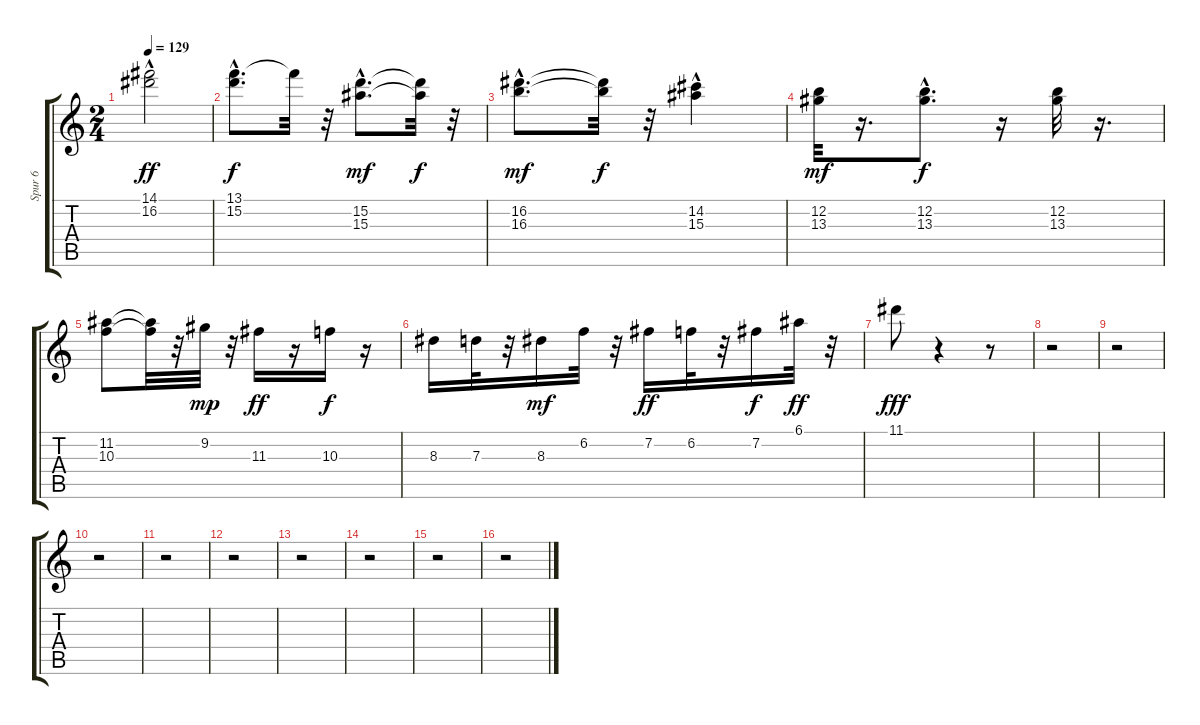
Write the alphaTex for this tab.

\track ("Spur 6" "Spur 6") {instrument distortionguitar}
\staff {score tabs}
\tuning (E4 B3 G3 D3 A2 E2) {hide}
\ts (2 4)
\tempo 129
\clef g2
\ks c
(14.1 16.2{hac}).2{dy ff} |
(13.1{hac} 15.2{hac}).8{d dy f} 13.1{t}.32 r.32 (15.2{hac} 15.3{hac}).8{d dy mf} (15.2{t} 15.3{t}).32{dy f} r.32 |
(16.2{hac} 16.3{hac}).8{d dy mf} (16.2{t} 16.3{t}).32{dy f} r.32 (14.2 15.3{hac}).4 |
(12.2 13.3).32{dy mf} r.16{d} (12.2{hac} 13.3{hac}).8{d dy f} r.16 (12.2 13.3).32 r.16{d} |
(11.2 10.3).8 (11.2{t} 10.3{t}).32 r.32 9.2.32{dy mp} r.32 11.3.16{dy ff} r.16 10.3.16{dy f} r.16 |
8.3.16 7.3.32 r.32 8.3.16{dy mf} 6.2.32 r.32 7.2.16{dy ff} 6.2.32 r.32 7.2.16{dy f} 6.1.32{dy ff} r.32 |
11.1.8{dy fff} r.4 r.8 |
r.2 |
r.2 |
r.2 |
r.2 |
r.2 |
r.2 |
r.2 |
r.2 |
r.2
